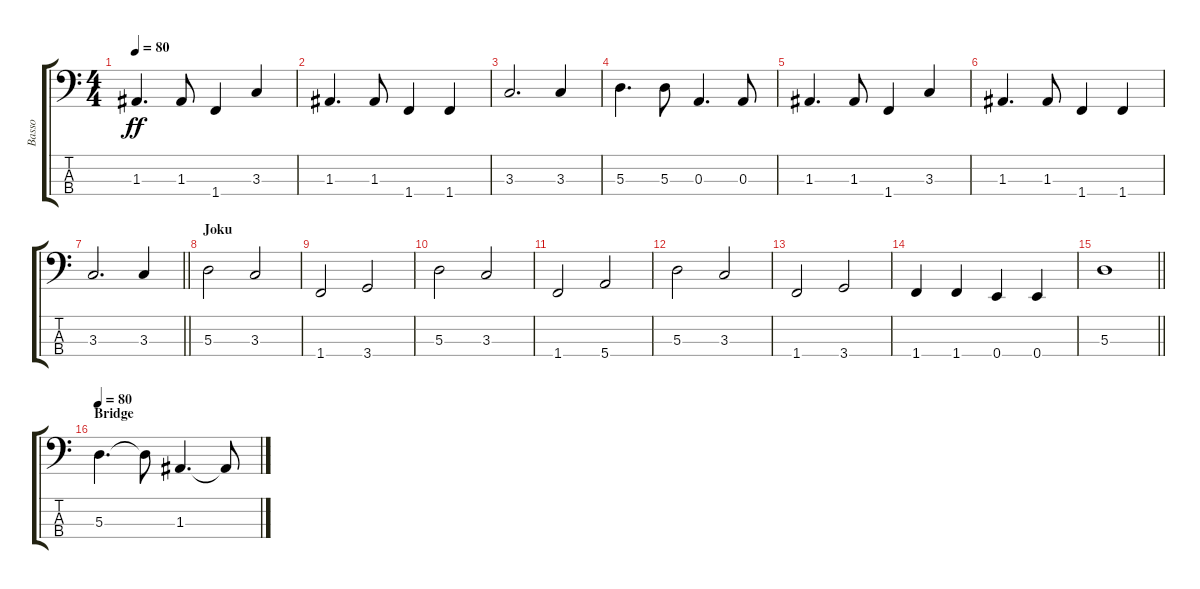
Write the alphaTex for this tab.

\track ("Basso" "Basso") {instrument electricbassfinger}
\staff {score tabs}
\tuning (G2 D2 A1 E1) {hide}
\ts (4 4)
\tempo 80
\clef f4
\ks c
1.3.4{d dy ff} 1.3.8 1.4.4 3.3.4 |
1.3.4{d} 1.3.8 1.4.4 1.4.4 |
3.3.2{d} 3.3.4 |
5.3.4{d} 5.3.8 0.3.4{d} 0.3.8 |
1.3.4{d} 1.3.8 1.4.4 3.3.4 |
1.3.4{d} 1.3.8 1.4.4 1.4.4 |
\barLineRight lightlight
3.3.2{d} 3.3.4 |
\section ("" "Joku")
5.3.2 3.3.2 |
1.4.2 3.4.2 |
5.3.2 3.3.2 |
1.4.2 5.4.2 |
5.3.2 3.3.2 |
1.4.2 3.4.2 |
1.4.4 1.4.4 0.4.4 0.4.4 |
\barLineRight lightlight
5.3.1 |
\section ("" "Bridge")
\tempo 80
5.3.4{d} 5.3{t}.8 1.3.4{d} 1.3{t}.8
